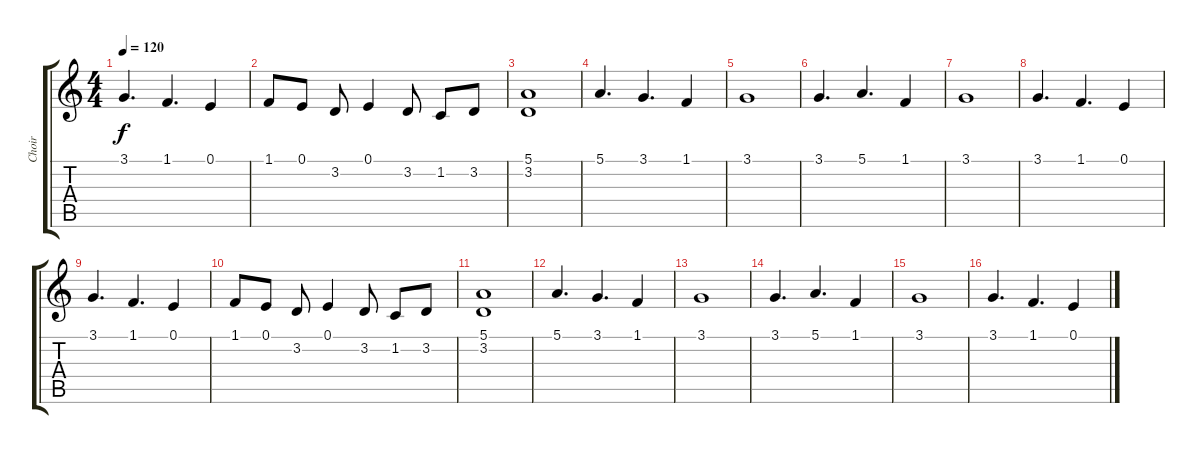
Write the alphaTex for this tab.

\track ("Choir" "Choir") {instrument choiraahs}
\staff {score tabs}
\tuning (E4 B3 G3 D3 A2 E2) {hide}
\ts (4 4)
\tempo 120
\clef g2
\ks c
3.1.4{d dy f} 1.1.4{d} 0.1.4 |
1.1.8 0.1.8 3.2.8 0.1.4 3.2.8 1.2.8 3.2.8 |
(5.1 3.2).1 |
5.1.4{d} 3.1.4{d} 1.1.4 |
3.1.1 |
3.1.4{d} 5.1.4{d} 1.1.4 |
3.1.1 |
3.1.4{d} 1.1.4{d} 0.1.4 |
3.1.4{d} 1.1.4{d} 0.1.4 |
1.1.8 0.1.8 3.2.8 0.1.4 3.2.8 1.2.8 3.2.8 |
(5.1 3.2).1 |
5.1.4{d} 3.1.4{d} 1.1.4 |
3.1.1 |
3.1.4{d} 5.1.4{d} 1.1.4 |
3.1.1 |
3.1.4{d} 1.1.4{d} 0.1.4
